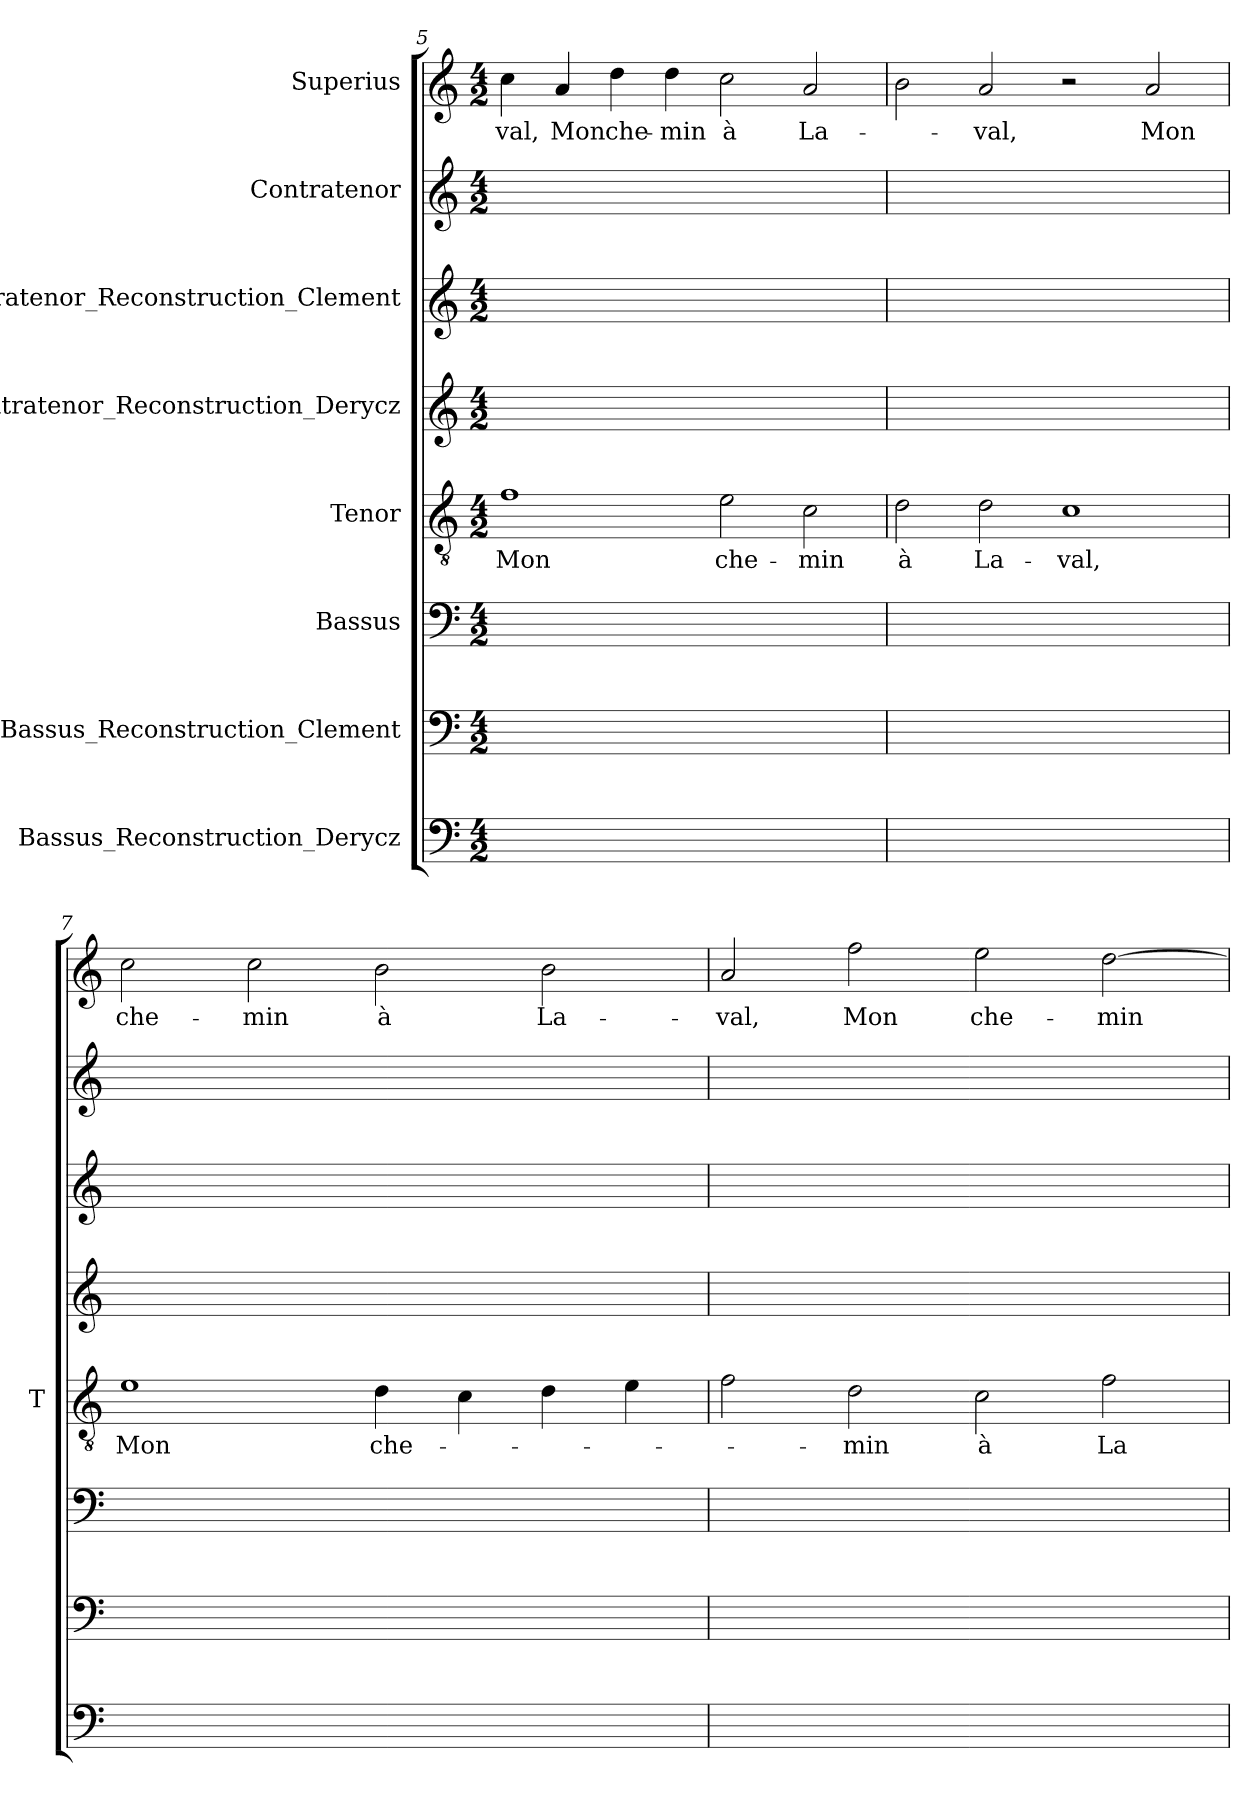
**kern	**kern	**kern	**kern	**text	**kern	**kern	**kern	**kern	**text
*part8	*part7	*part6	*part5	*part5	*part4	*part3	*part2	*part1	*part1
*staff8	*staff7	*staff6	*staff5	*staff5	*staff4	*staff3	*staff2	*staff1	*staff1
*I"Bassus_Reconstruction_Derycz	*I"Bassus_Reconstruction_Clement	*I"Bassus	*I"Tenor	*	*I"Contratenor_Reconstruction_Derycz	*I"Contratenor_Reconstruction_Clement	*I"Contratenor	*I"Superius	*
*	*	*	*I'T	*	*	*	*	*	*
*clefF4	*clefF4	*clefF4	*clefGv2	*	*clefG2	*clefG2	*clefG2	*clefG2	*
*k[]	*k[]	*k[]	*k[]	*	*k[]	*k[]	*k[]	*k[]	*
*M4/2	*M4/2	*M4/2	*M4/2	*	*M4/2	*M4/2	*M4/2	*M4/2	*
=5	=5	=5	=5	=5	=5	=5	=5	=5	=5
0ryy	0ryy	0ryy	1f	-Mon	0ryy	0ryy	0ryy	4cc	-val,
.	.	.	.	.	.	.	.	4a	-Mon
.	.	.	.	.	.	.	.	4dd	che-
.	.	.	.	.	.	.	.	4dd	-min
.	.	.	2e	che-	.	.	.	2cc	-à
.	.	.	2c	-min	.	.	.	2a	La-
=6	=6	=6	=6	=6	=6	=6	=6	=6	=6
0ryy	0ryy	0ryy	2d	-à	0ryy	0ryy	0ryy	2b	.
.	.	.	2d	La-	.	.	.	2a	-val,
.	.	.	1c	-val,	.	.	.	2r	.
.	.	.	.	.	.	.	.	2a	-Mon
=7	=7	=7	=7	=7	=7	=7	=7	=7	=7
0ryy	0ryy	0ryy	1e	-Mon	0ryy	0ryy	0ryy	2cc	che-
.	.	.	.	.	.	.	.	2cc	-min
.	.	.	4d	che-	.	.	.	2b	-à
.	.	.	4c	.	.	.	.	.	.
.	.	.	4d	.	.	.	.	2b	La-
.	.	.	4e	.	.	.	.	.	.
=8	=8	=8	=8	=8	=8	=8	=8	=8	=8
0ryy	0ryy	0ryy	2f	.	0ryy	0ryy	0ryy	2a	-val,
.	.	.	2d	-min	.	.	.	2ff	-Mon
.	.	.	2c	-à	.	.	.	2ee	che-
.	.	.	2f	La-	.	.	.	[2dd	-min
=	=	=	=	=	=	=	=	=	=
*-	*-	*-	*-	*-	*-	*-	*-	*-	*-
